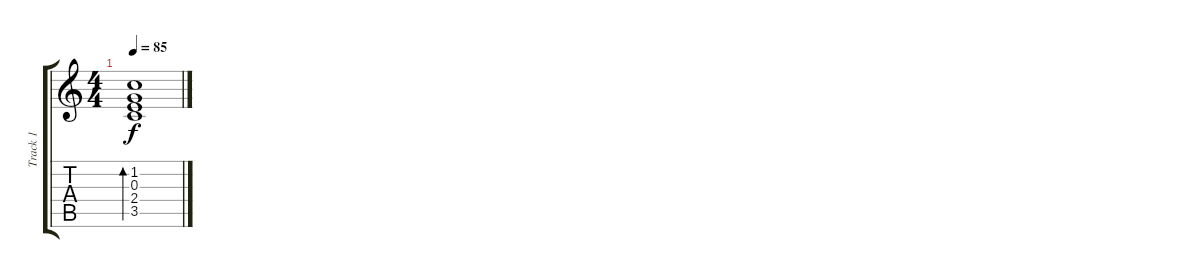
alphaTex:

\track ("Track 1" "Track 1") {instrument acousticguitarsteel}
\staff {score tabs}
\tuning (E4 B3 G3 D3 A2 E2) {hide}
\ts (4 4)
\tempo 85
\clef g2
\ks c
(1.2 0.3 2.4 3.5).1{bd 480 dy f}
